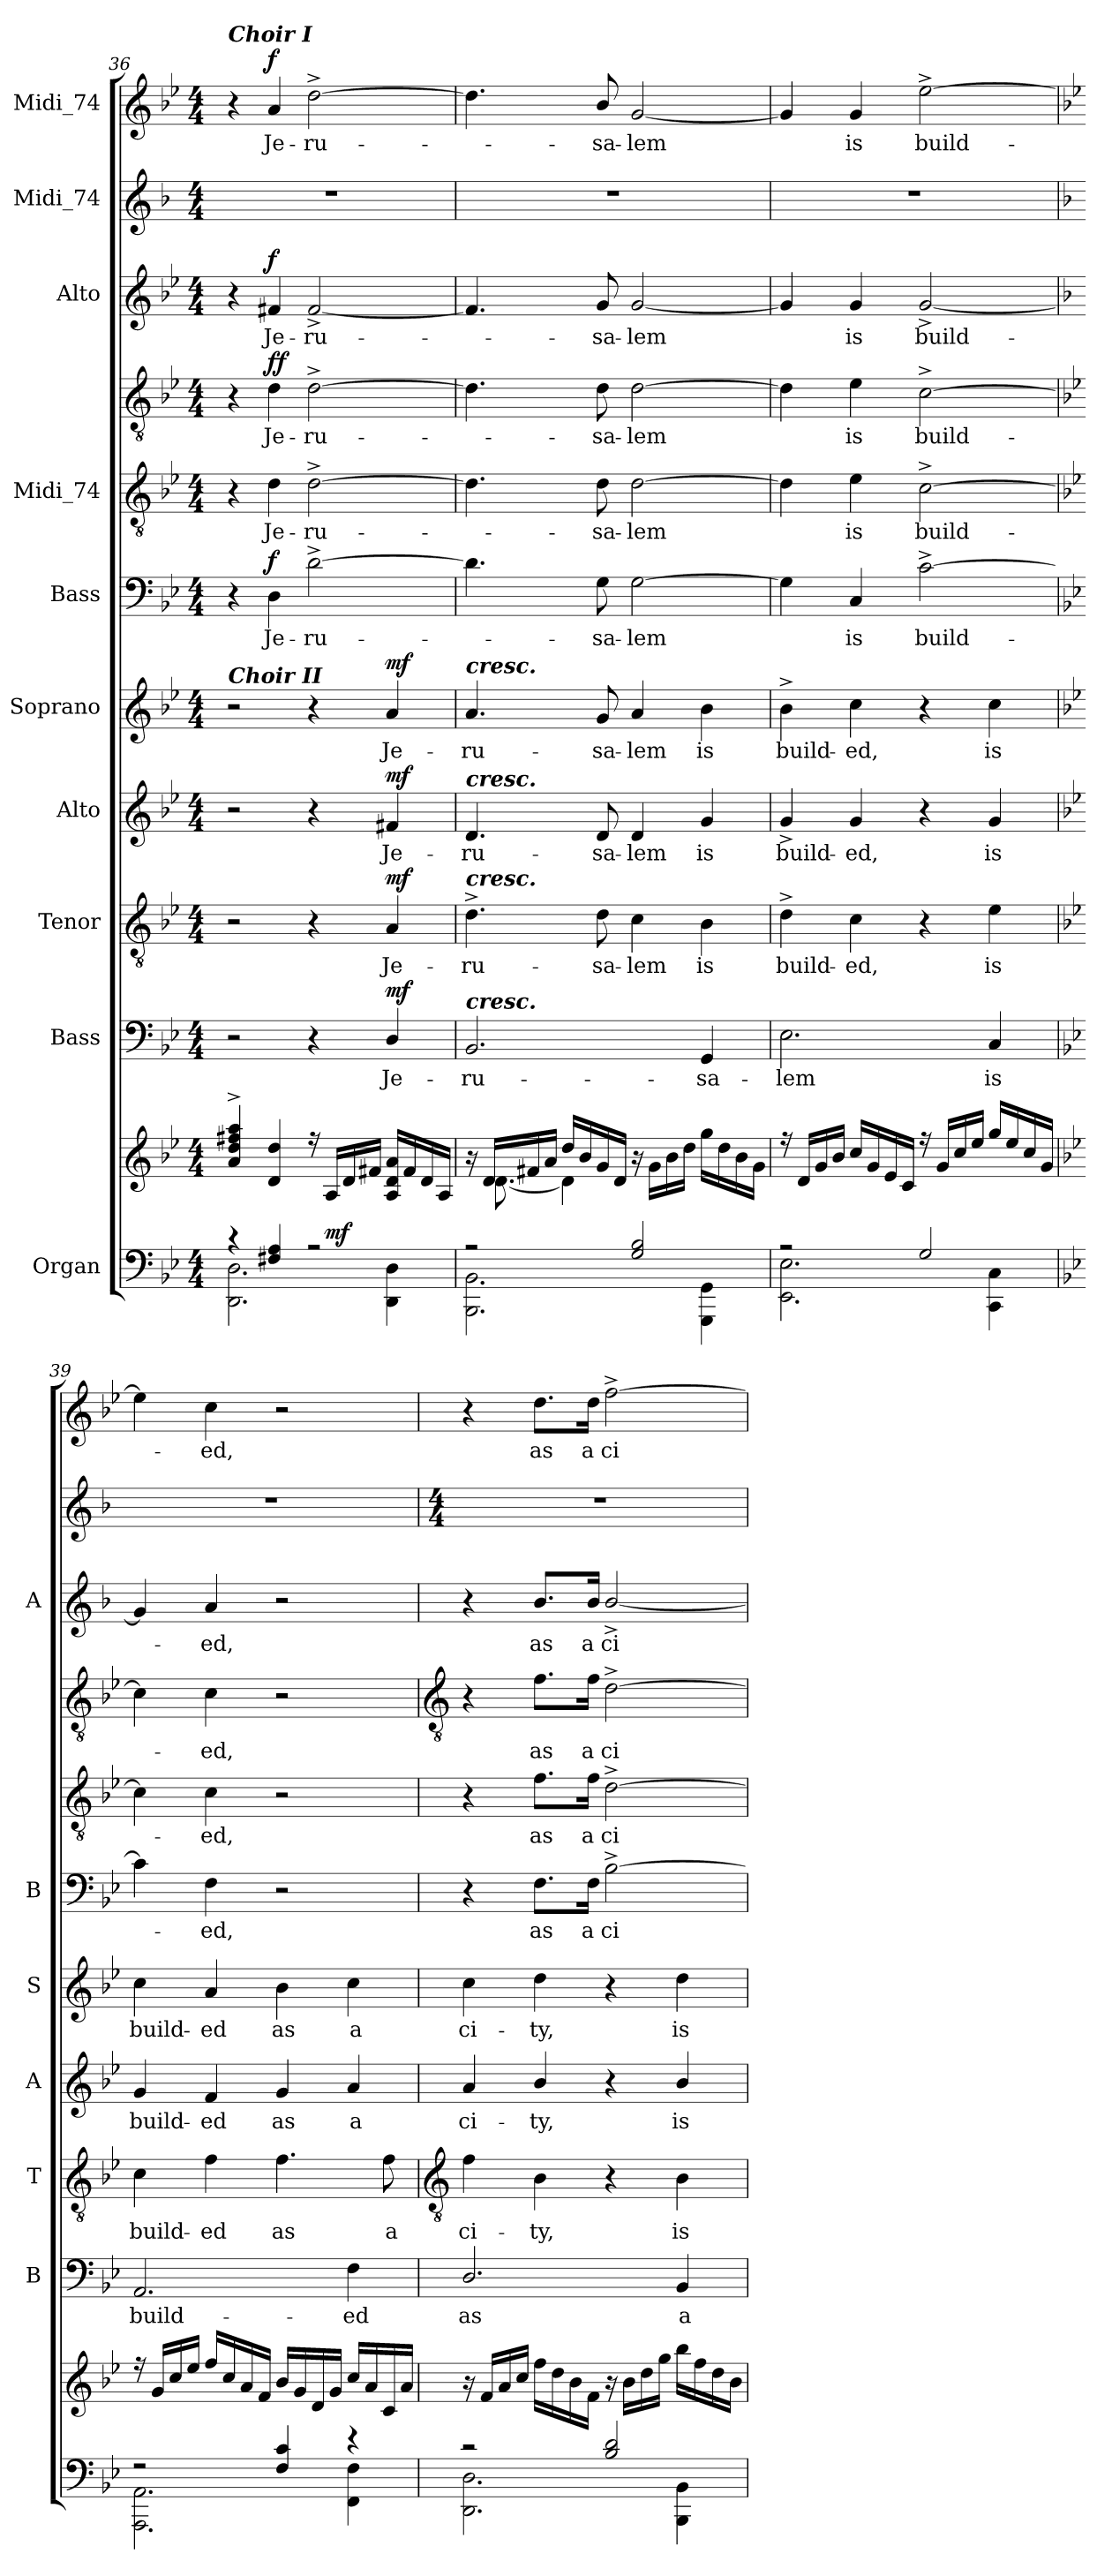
**kern	**kern	**dynam	**kern	**text	**dynam	**kern	**text	**dynam	**kern	**text	**dynam	**kern	**text	**dynam	**kern	**text	**dynam	**kern	**text	**kern	**text	**dynam	**kern	**text	**dynam	**kern	**kern	**text	**dynam
*part10	*part10	*part10	*part9	*part9	*part9	*part8	*part8	*part8	*part7	*part7	*part7	*part6	*part6	*part6	*part5	*part5	*part5	*part4	*part4	*part4	*part4	*part4	*part3	*part3	*part3	*part2	*part1	*part1	*part1
*staff12	*staff11	*staff11/12	*staff10	*staff10	*staff10	*staff9	*staff9	*staff9	*staff8	*staff8	*staff8	*staff7	*staff7	*staff7	*staff6	*staff6	*staff6	*staff5	*staff5	*staff4	*staff4	*staff4/5	*staff3	*staff3	*staff3	*staff2	*staff1	*staff1	*staff1
*I"Organ	*	*	*I"Bass	*	*	*I"Tenor	*	*	*I"Alto	*	*	*I"Soprano	*	*	*I"Bass	*	*	*I"Midi_74	*	*	*	*	*I"Alto	*	*	*I"Midi_74	*I"Midi_74	*	*
*	*	*	*I'B	*	*	*I'T	*	*	*I'A	*	*	*I'S	*	*	*I'B	*	*	*	*	*	*	*	*I'A	*	*	*	*	*	*
!!LO:LB:g=z
*clefF4	*clefG2	*	*clefF4	*	*	*clefGv2	*	*	*clefG2	*	*	*clefG2	*	*	*clefF4	*	*	*clefGv2	*	*clefGv2	*	*	*clefG2	*	*	*clefG2	*clefG2	*	*
*k[b-e-]	*k[b-e-]	*	*k[b-e-]	*	*	*k[b-e-]	*	*	*k[b-e-]	*	*	*k[b-e-]	*	*	*k[b-e-]	*	*	*k[b-e-]	*	*k[b-e-]	*	*	*k[b-e-]	*	*	*k[b-]	*k[b-e-]	*	*
*B-:	*B-:	*	*B-:	*	*	*B-:	*	*	*B-:	*	*	*B-:	*	*	*B-:	*	*	*B-:	*	*B-:	*	*	*B-:	*	*	*F:	*B-:	*	*
*M4/4	*M4/4	*	*M4/4	*	*	*M4/4	*	*	*M4/4	*	*	*M4/4	*	*	*M4/4	*	*	*M4/4	*	*M4/4	*	*	*M4/4	*	*	*M4/4	*M4/4	*	*
=36	=36	=36	=36	=36	=36	=36	=36	=36	=36	=36	=36	=36	=36	=36	=36	=36	=36	=36	=36	=36	=36	=36	=36	=36	=36	=36	=36	=36	=36
*^	*^	*	*	*	*	*	*	*	*	*	*	*	*	*	*	*	*	*	*	*	*	*	*	*	*	*	*	*	*
!	!	!	!	!	!	!	!	!	!	!	!	!	!	!	!	!	!	!	!	!	!	!	!	!	!	!	!	!	!LO:TX:a:Bi:t=Choir I	!	!
!	!	!	!	!	!	!	!	!	!	!	!	!	!	!LO:TX:a:Bi:t=Choir II	!	!	!	!	!	!	!	!	!	!	!	!	!	!	!	!	!
4r	2.DD\ 2.D\	4a^ 4dd^ 4ff#X^ 4aa^	1ryy	.	2r	.	.	2r	.	.	2r	.	.	2r	.	.	4r	.	.	4r	.	4r	.	.	4r	.	.	1r	4r	.	.
!	!	!	!	!	!	!	!	!	!	!	!	!	!	!	!	!	!	!LO:LY:b	!LO:DY:b	!	!LO:LY:b	!	!LO:LY:b	!LO:DY:b=2	!	!LO:LY:b	!	!	!	!LO:LY:b	!
!	!	!	!	!	!	!	!	!	!	!	!	!	!	!	!	!	!	!	!	!	!	!	!	!LO:DY:n=1:b	!	!	!LO:DY:b	!	!	!	!LO:DY:b
4F#X/ 4A/	.	4d 4dd	.	.	.	.	.	.	.	.	.	.	.	.	.	.	4D	Je-	f	4d	Je-	4d	Je-	f f	4f#X	Je-	f	.	4a	Je-	f
!	!	!	!	!	!	!	!	!	!	!	!	!	!	!	!	!	!	!LO:LY:b	!	!	!LO:LY:b	!	!LO:LY:b	!	!	!LO:LY:b	!	!	!	!LO:LY:b	!
2r	.	16r	.	.	4r	.	.	4r	.	.	4r	.	.	4r	.	.	[2d^	-ru-	.	[2d^	-ru-	[2d^	-ru-	.	[2f#^	-ru-	.	.	[2dd^	-ru-	.
!	!	!	!	!LO:DY:b	!	!	!	!	!	!	!	!	!	!	!	!	!	!	!	!	!	!	!	!	!	!	!	!	!	!	!
.	.	16ALL	.	mf	.	.	.	.	.	.	.	.	.	.	.	.	.	.	.	.	.	.	.	.	.	.	.	.	.	.	.
.	.	16d	.	.	.	.	.	.	.	.	.	.	.	.	.	.	.	.	.	.	.	.	.	.	.	.	.	.	.	.	.
.	.	16f#XJJ	.	.	.	.	.	.	.	.	.	.	.	.	.	.	.	.	.	.	.	.	.	.	.	.	.	.	.	.	.
!	!	!	!	!	!	!LO:LY:b	!LO:DY:b	!	!LO:LY:b	!LO:DY:b	!	!LO:LY:b	!LO:DY:b	!	!LO:LY:b	!LO:DY:b	!	!	!	!	!	!	!	!	!	!	!	!	!	!	!
.	4DD\ 4D\	16A 16d 16aLL	.	.	4D/	Je-	mf	4A	Je-	mf	4f#X	Je-	mf	4a	Je-	mf	.	.	.	.	.	.	.	.	.	.	.	.	.	.	.
.	.	16f#	.	.	.	.	.	.	.	.	.	.	.	.	.	.	.	.	.	.	.	.	.	.	.	.	.	.	.	.	.
.	.	16d	.	.	.	.	.	.	.	.	.	.	.	.	.	.	.	.	.	.	.	.	.	.	.	.	.	.	.	.	.
.	.	16AJJ	.	.	.	.	.	.	.	.	.	.	.	.	.	.	.	.	.	.	.	.	.	.	.	.	.	.	.	.	.
=37	=37	=37	=37	=37	=37	=37	=37	=37	=37	=37	=37	=37	=37	=37	=37	=37	=37	=37	=37	=37	=37	=37	=37	=37	=37	=37	=37	=37	=37	=37	=37
!	!	!	!	!	!	!	!	!	!	!	!	!	!	!LO:TX:a:Bi:t=cresc.	!	!	!	!	!	!	!	!	!	!	!	!	!	!	!	!	!
!	!	!	!	!	!	!	!	!	!	!	!LO:TX:a:Bi:t=cresc.	!	!	!	!	!	!	!	!	!	!	!	!	!	!	!	!	!	!	!	!
!	!	!	!	!	!	!	!	!LO:TX:a:Bi:t=cresc.	!	!	!	!	!	!	!	!	!	!	!	!	!	!	!	!	!	!	!	!	!	!	!
!	!	!	!	!	!LO:TX:a:Bi:t=cresc.	!	!	!	!	!	!	!	!	!	!	!	!	!	!	!	!	!	!	!	!	!	!	!	!	!	!
!	!	!	!	!	!	!LO:LY:b	!	!	!LO:LY:b	!	!	!LO:LY:b	!	!	!LO:LY:b	!	!	!	!	!	!	!	!	!	!	!	!	!	!	!	!
2r	2.BBB-\ 2.BB-\	16r	16ryy	.	2.BB-	-ru-	.	4.d^	-ru-	.	4.d	-ru-	.	4.a	-ru-	.	4.d]	.	.	4.d]	.	4.d]	.	.	4.f#]	.	.	1r	4.dd]	.	.
.	.	16dLL	[8.d\	.	.	.	.	.	.	.	.	.	.	.	.	.	.	.	.	.	.	.	.	.	.	.	.	.	.	.	.
.	.	16f#X	.	.	.	.	.	.	.	.	.	.	.	.	.	.	.	.	.	.	.	.	.	.	.	.	.	.	.	.	.
.	.	16aJJ	.	.	.	.	.	.	.	.	.	.	.	.	.	.	.	.	.	.	.	.	.	.	.	.	.	.	.	.	.
.	.	16ddLL	4d\]	.	.	.	.	.	.	.	.	.	.	.	.	.	.	.	.	.	.	.	.	.	.	.	.	.	.	.	.
.	.	16b-	.	.	.	.	.	.	.	.	.	.	.	.	.	.	.	.	.	.	.	.	.	.	.	.	.	.	.	.	.
!	!	!	!	!	!	!	!	!	!LO:LY:b	!	!	!LO:LY:b	!	!	!LO:LY:b	!	!	!LO:LY:b	!	!	!LO:LY:b	!	!LO:LY:b	!	!	!LO:LY:b	!	!	!	!LO:LY:b	!
.	.	16g	.	.	.	.	.	8d	-sa-	.	8d	-sa-	.	8g	-sa-	.	8G	sa-	.	8d	sa-	8d	sa-	.	8g	sa-	.	.	8b-/	sa-	.
.	.	16dJJ	.	.	.	.	.	.	.	.	.	.	.	.	.	.	.	.	.	.	.	.	.	.	.	.	.	.	.	.	.
!	!	!	!	!	!	!	!	!	!LO:LY:b	!	!	!LO:LY:b	!	!	!LO:LY:b	!	!	!LO:LY:b	!	!	!LO:LY:b	!	!LO:LY:b	!	!	!LO:LY:b	!	!	!	!LO:LY:b	!
2G/ 2B-/	.	16r	2ryy	.	.	.	.	4c	-lem	.	4d	-lem	.	4a	-lem	.	[2G	-lem	.	[2d	-lem	[2d	-lem	.	[2g	-lem	.	.	[2g	-lem	.
.	.	16gLL	.	.	.	.	.	.	.	.	.	.	.	.	.	.	.	.	.	.	.	.	.	.	.	.	.	.	.	.	.
.	.	16b-	.	.	.	.	.	.	.	.	.	.	.	.	.	.	.	.	.	.	.	.	.	.	.	.	.	.	.	.	.
.	.	16ddJJ	.	.	.	.	.	.	.	.	.	.	.	.	.	.	.	.	.	.	.	.	.	.	.	.	.	.	.	.	.
!	!	!	!	!	!	!LO:LY:b	!	!	!LO:LY:b	!	!	!LO:LY:b	!	!	!LO:LY:b	!	!	!	!	!	!	!	!	!	!	!	!	!	!	!	!
.	4GGG\ 4GG\	16ggLL	.	.	4GG	-sa-	.	4B-	is	.	4g	is	.	4b-	is	.	.	.	.	.	.	.	.	.	.	.	.	.	.	.	.
.	.	16dd	.	.	.	.	.	.	.	.	.	.	.	.	.	.	.	.	.	.	.	.	.	.	.	.	.	.	.	.	.
.	.	16b-	.	.	.	.	.	.	.	.	.	.	.	.	.	.	.	.	.	.	.	.	.	.	.	.	.	.	.	.	.
.	.	16gJJ	.	.	.	.	.	.	.	.	.	.	.	.	.	.	.	.	.	.	.	.	.	.	.	.	.	.	.	.	.
=38	=38	=38	=38	=38	=38	=38	=38	=38	=38	=38	=38	=38	=38	=38	=38	=38	=38	=38	=38	=38	=38	=38	=38	=38	=38	=38	=38	=38	=38	=38	=38
!	!	!	!	!	!	!LO:LY:b	!	!	!LO:LY:b	!	!	!LO:LY:b	!	!	!LO:LY:b	!	!	!	!	!	!	!	!	!	!	!	!	!	!	!	!
2r	2.EE-\ 2.E-\	16r	1ryy	.	2.E-	-lem	.	4d^	build-	.	4g^	build-	.	4b-^	build-	.	4G]	.	.	4d]	.	4d]	.	.	4g]	.	.	1r	4g]	.	.
.	.	16dLL	.	.	.	.	.	.	.	.	.	.	.	.	.	.	.	.	.	.	.	.	.	.	.	.	.	.	.	.	.
.	.	16g	.	.	.	.	.	.	.	.	.	.	.	.	.	.	.	.	.	.	.	.	.	.	.	.	.	.	.	.	.
.	.	16b-JJ	.	.	.	.	.	.	.	.	.	.	.	.	.	.	.	.	.	.	.	.	.	.	.	.	.	.	.	.	.
!	!	!	!	!	!	!	!	!	!LO:LY:b	!	!	!LO:LY:b	!	!	!LO:LY:b	!	!	!LO:LY:b	!	!	!LO:LY:b	!	!LO:LY:b	!	!	!LO:LY:b	!	!	!	!LO:LY:b	!
.	.	16ccLL	.	.	.	.	.	4c	-ed,	.	4g	-ed,	.	4cc	-ed,	.	4C	is	.	4e-	is	4e-	is	.	4g	is	.	.	4g	is	.
.	.	16g	.	.	.	.	.	.	.	.	.	.	.	.	.	.	.	.	.	.	.	.	.	.	.	.	.	.	.	.	.
.	.	16e-	.	.	.	.	.	.	.	.	.	.	.	.	.	.	.	.	.	.	.	.	.	.	.	.	.	.	.	.	.
.	.	16cJJ	.	.	.	.	.	.	.	.	.	.	.	.	.	.	.	.	.	.	.	.	.	.	.	.	.	.	.	.	.
!	!	!	!	!	!	!	!	!	!	!	!	!	!	!	!	!	!	!LO:LY:b	!	!	!LO:LY:b	!	!LO:LY:b	!	!	!LO:LY:b	!	!	!	!LO:LY:b	!
2G/	.	16r	.	.	.	.	.	4r	.	.	4r	.	.	4r	.	.	[2c^	build-	.	[2c^	build-	[2c^	build-	.	[2g^	build-	.	.	[2ee-^	build-	.
.	.	16gLL	.	.	.	.	.	.	.	.	.	.	.	.	.	.	.	.	.	.	.	.	.	.	.	.	.	.	.	.	.
.	.	16cc	.	.	.	.	.	.	.	.	.	.	.	.	.	.	.	.	.	.	.	.	.	.	.	.	.	.	.	.	.
.	.	16ee-JJ	.	.	.	.	.	.	.	.	.	.	.	.	.	.	.	.	.	.	.	.	.	.	.	.	.	.	.	.	.
!	!	!	!	!	!	!LO:LY:b	!	!	!LO:LY:b	!	!	!LO:LY:b	!	!	!LO:LY:b	!	!	!	!	!	!	!	!	!	!	!	!	!	!	!	!
.	4CC\ 4C\	16ggLL	.	.	4C	is	.	4e-	is	.	4g	is	.	4cc	is	.	.	.	.	.	.	.	.	.	.	.	.	.	.	.	.
.	.	16ee-	.	.	.	.	.	.	.	.	.	.	.	.	.	.	.	.	.	.	.	.	.	.	.	.	.	.	.	.	.
.	.	16cc	.	.	.	.	.	.	.	.	.	.	.	.	.	.	.	.	.	.	.	.	.	.	.	.	.	.	.	.	.
.	.	16gJJ	.	.	.	.	.	.	.	.	.	.	.	.	.	.	.	.	.	.	.	.	.	.	.	.	.	.	.	.	.
=39	=39	=39	=39	=39	=39	=39	=39	=39	=39	=39	=39	=39	=39	=39	=39	=39	=39	=39	=39	=39	=39	=39	=39	=39	=39	=39	=39	=39	=39	=39	=39
*	*	*	*	*	*	*	*	*	*	*	*	*	*	*	*	*	*	*	*	*	*	*	*	*	*k[b-]	*	*	*	*	*	*
*	*	*	*	*	*	*	*	*	*	*	*	*	*	*	*	*	*	*	*	*	*	*	*	*	*F:	*	*	*	*	*	*
!	!	!	!	!	!	!LO:LY:b	!	!	!LO:LY:b	!	!	!LO:LY:b	!	!	!LO:LY:b	!	!	!	!	!	!	!	!	!	!	!	!	!	!	!	!
2r	2.AAA\ 2.AA\	16r	1ryy	.	2.AA	build-	.	4c	build-	.	4g	build-	.	4cc	build-	.	4c]	.	.	4c]	.	4c]	.	.	4g]	.	.	1r	4ee-]	.	.
.	.	16gLL	.	.	.	.	.	.	.	.	.	.	.	.	.	.	.	.	.	.	.	.	.	.	.	.	.	.	.	.	.
.	.	16cc	.	.	.	.	.	.	.	.	.	.	.	.	.	.	.	.	.	.	.	.	.	.	.	.	.	.	.	.	.
.	.	16ee-JJ	.	.	.	.	.	.	.	.	.	.	.	.	.	.	.	.	.	.	.	.	.	.	.	.	.	.	.	.	.
!	!	!	!	!	!	!	!	!	!LO:LY:b	!	!	!LO:LY:b	!	!	!LO:LY:b	!	!	!LO:LY:b	!	!	!LO:LY:b	!	!LO:LY:b	!	!	!LO:LY:b	!	!	!	!LO:LY:b	!
.	.	16ffLL	.	.	.	.	.	4f	-ed	.	4f	-ed	.	4a	-ed	.	4F	ed,	.	4c	ed,	4c	ed,	.	4a	ed,	.	.	4cc	ed,	.
.	.	16cc	.	.	.	.	.	.	.	.	.	.	.	.	.	.	.	.	.	.	.	.	.	.	.	.	.	.	.	.	.
.	.	16a	.	.	.	.	.	.	.	.	.	.	.	.	.	.	.	.	.	.	.	.	.	.	.	.	.	.	.	.	.
.	.	16fJJ	.	.	.	.	.	.	.	.	.	.	.	.	.	.	.	.	.	.	.	.	.	.	.	.	.	.	.	.	.
!	!	!	!	!	!	!	!	!	!LO:LY:b	!	!	!LO:LY:b	!	!	!LO:LY:b	!	!	!	!	!	!	!	!	!	!	!	!	!	!	!	!
4F/ 4c/	.	16b-LL	.	.	.	.	.	4.f	as	.	4g	as	.	4b-	as	.	2r	.	.	2r	.	2r	.	.	2r	.	.	.	2r	.	.
.	.	16g	.	.	.	.	.	.	.	.	.	.	.	.	.	.	.	.	.	.	.	.	.	.	.	.	.	.	.	.	.
.	.	16d	.	.	.	.	.	.	.	.	.	.	.	.	.	.	.	.	.	.	.	.	.	.	.	.	.	.	.	.	.
.	.	16gJJ	.	.	.	.	.	.	.	.	.	.	.	.	.	.	.	.	.	.	.	.	.	.	.	.	.	.	.	.	.
!	!	!	!	!	!	!LO:LY:b	!	!	!	!	!	!LO:LY:b	!	!	!LO:LY:b	!	!	!	!	!	!	!	!	!	!	!	!	!	!	!	!
4r	4FF\ 4F\	16ccLL	.	.	4F	-ed	.	.	.	.	4a	a	.	4cc	a	.	.	.	.	.	.	.	.	.	.	.	.	.	.	.	.
.	.	16a	.	.	.	.	.	.	.	.	.	.	.	.	.	.	.	.	.	.	.	.	.	.	.	.	.	.	.	.	.
!	!	!	!	!	!	!	!	!	!LO:LY:b	!	!	!	!	!	!	!	!	!	!	!	!	!	!	!	!	!	!	!	!	!	!
.	.	16c	.	.	.	.	.	8f	a	.	.	.	.	.	.	.	.	.	.	.	.	.	.	.	.	.	.	.	.	.	.
.	.	16aJJ	.	.	.	.	.	.	.	.	.	.	.	.	.	.	.	.	.	.	.	.	.	.	.	.	.	.	.	.	.
*	*	*v	*v	*	*	*	*	*	*	*	*	*	*	*	*	*	*	*	*	*	*	*	*	*	*	*	*	*	*	*	*
!!LO:LB:g=z
=40	=40	=40	=40	=40	=40	=40	=40	=40	=40	=40	=40	=40	=40	=40	=40	=40	=40	=40	=40	=40	=40	=40	=40	=40	=40	=40	=40	=40	=40	=40
*	*	*	*	*	*	*	*clefGv2	*	*	*	*	*	*	*	*	*	*	*	*	*	*clefGv2	*	*	*	*	*	*	*	*	*
*	*	*	*	*	*	*	*	*	*	*	*	*	*	*	*	*	*	*	*	*	*	*	*	*	*	*	*M4/4	*	*	*
!	!	!	!	!	!LO:LY:b	!	!	!LO:LY:b	!	!	!LO:LY:b	!	!	!LO:LY:b	!	!	!	!	!	!	!	!	!	!	!	!	!	!	!	!
2r	2.DD\ 2.D\	16r	.	2.D/	as	.	4f	ci-	.	4a	ci-	.	4cc	ci-	.	4r	.	.	4r	.	4r	.	.	4r	.	.	1r	4r	.	.
.	.	16fLL	.	.	.	.	.	.	.	.	.	.	.	.	.	.	.	.	.	.	.	.	.	.	.	.	.	.	.	.
.	.	16a	.	.	.	.	.	.	.	.	.	.	.	.	.	.	.	.	.	.	.	.	.	.	.	.	.	.	.	.
.	.	16ccJJ	.	.	.	.	.	.	.	.	.	.	.	.	.	.	.	.	.	.	.	.	.	.	.	.	.	.	.	.
!	!	!	!	!	!	!	!	!LO:LY:b	!	!	!LO:LY:b	!	!	!LO:LY:b	!	!	!LO:LY:b	!	!	!LO:LY:b	!	!LO:LY:b	!	!	!LO:LY:b	!	!	!	!LO:LY:b	!
.	.	16ffLL	.	.	.	.	4B-	-ty,	.	4b-/	-ty,	.	4dd	-ty,	.	8.F\L	as	.	8.f\L	as	8.f\L	as	.	8.b-/L	as	.	.	8.dd\L	as	.
.	.	16dd	.	.	.	.	.	.	.	.	.	.	.	.	.	.	.	.	.	.	.	.	.	.	.	.	.	.	.	.
.	.	16b-	.	.	.	.	.	.	.	.	.	.	.	.	.	.	.	.	.	.	.	.	.	.	.	.	.	.	.	.
!	!	!	!	!	!	!	!	!	!	!	!	!	!	!	!	!	!LO:LY:b	!	!	!LO:LY:b	!	!LO:LY:b	!	!	!LO:LY:b	!	!	!	!LO:LY:b	!
.	.	16fJJ	.	.	.	.	.	.	.	.	.	.	.	.	.	16F\Jk	a	.	16f\Jk	a	16f\Jk	a	.	16b-/Jk	a	.	.	16dd\Jk	a	.
!	!	!	!	!	!	!	!	!	!	!	!	!	!	!	!	!	!LO:LY:b	!	!	!LO:LY:b	!	!LO:LY:b	!	!	!LO:LY:b	!	!	!	!LO:LY:b	!
2B-/ 2d/	.	16r	.	.	.	.	4r	.	.	4r	.	.	4r	.	.	[2B-^	ci-	.	[2d^	ci-	[2d^	ci-	.	[2b-^/	ci-	.	.	[2ff^	ci-	.
.	.	16b-LL	.	.	.	.	.	.	.	.	.	.	.	.	.	.	.	.	.	.	.	.	.	.	.	.	.	.	.	.
.	.	16dd	.	.	.	.	.	.	.	.	.	.	.	.	.	.	.	.	.	.	.	.	.	.	.	.	.	.	.	.
.	.	16ggJJ	.	.	.	.	.	.	.	.	.	.	.	.	.	.	.	.	.	.	.	.	.	.	.	.	.	.	.	.
!	!	!	!	!	!LO:LY:b	!	!	!LO:LY:b	!	!	!LO:LY:b	!	!	!LO:LY:b	!	!	!	!	!	!	!	!	!	!	!	!	!	!	!	!
.	4BBB-\ 4BB-\	16bb-LL	.	4BB-	a	.	4B-	is	.	4b-/	is	.	4dd	is	.	.	.	.	.	.	.	.	.	.	.	.	.	.	.	.
.	.	16ff	.	.	.	.	.	.	.	.	.	.	.	.	.	.	.	.	.	.	.	.	.	.	.	.	.	.	.	.
.	.	16dd	.	.	.	.	.	.	.	.	.	.	.	.	.	.	.	.	.	.	.	.	.	.	.	.	.	.	.	.
.	.	16b-JJ	.	.	.	.	.	.	.	.	.	.	.	.	.	.	.	.	.	.	.	.	.	.	.	.	.	.	.	.
*v	*v	*	*	*	*	*	*	*	*	*	*	*	*	*	*	*	*	*	*	*	*	*	*	*	*	*	*	*	*	*
=	=	=	=	=	=	=	=	=	=	=	=	=	=	=	=	=	=	=	=	=	=	=	=	=	=	=	=	=	=
*-	*-	*-	*-	*-	*-	*-	*-	*-	*-	*-	*-	*-	*-	*-	*-	*-	*-	*-	*-	*-	*-	*-	*-	*-	*-	*-	*-	*-	*-
